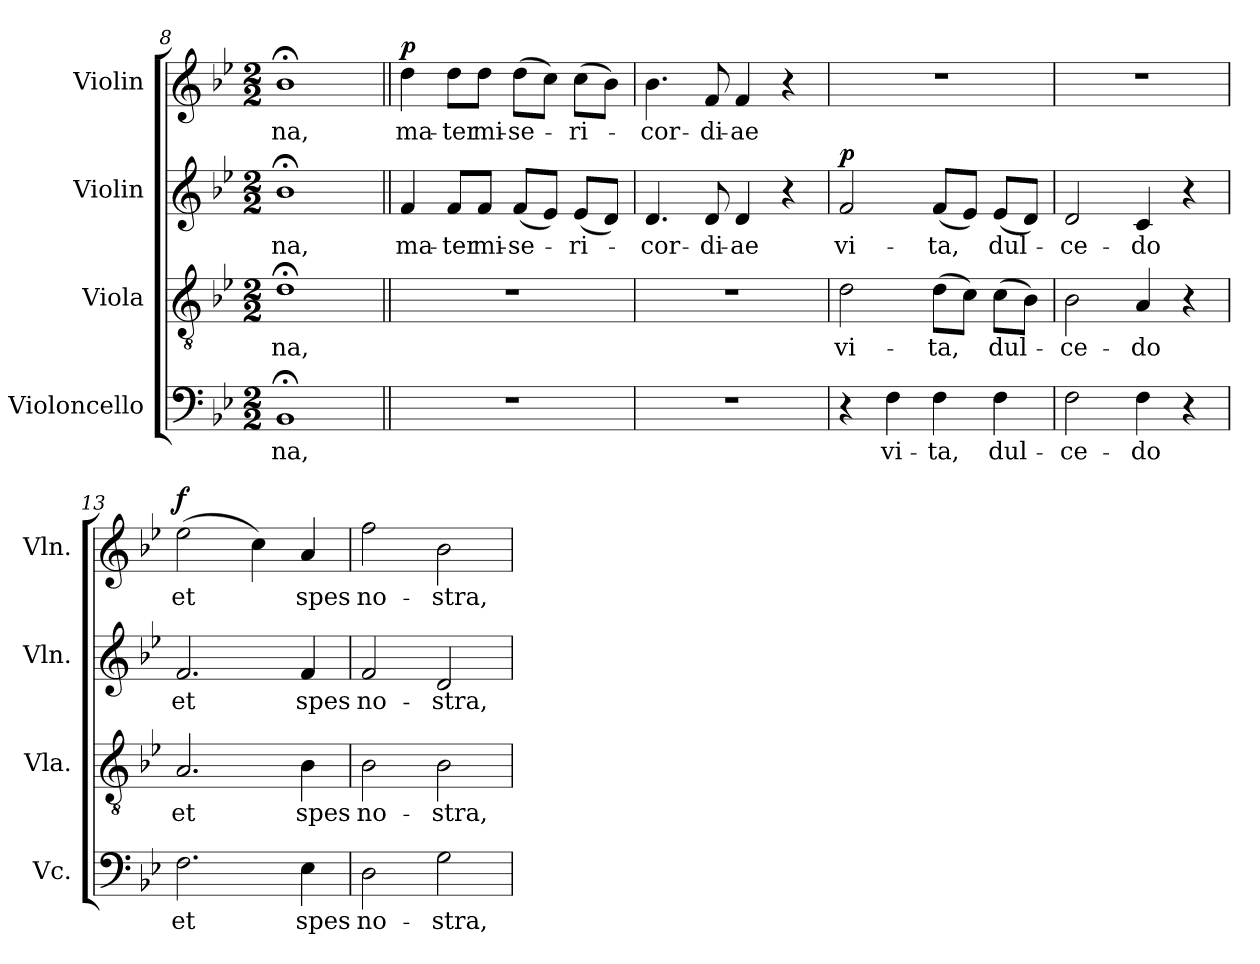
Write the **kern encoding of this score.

**kern	**text	**kern	**text	**kern	**text	**dynam	**kern	**text	**dynam
*part4	*part4	*part3	*part3	*part2	*part2	*part2	*part1	*part1	*part1
*staff4	*staff4	*staff3	*staff3	*staff2	*staff2	*staff2	*staff1	*staff1	*staff1
*I"Violoncello	*	*I"Viola	*	*I"Violin	*	*	*I"Violin	*	*
*I'Vc.	*	*I'Vla.	*	*I'Vln.	*	*	*I'Vln.	*	*
*clefF4	*	*clefGv2	*	*clefG2	*	*	*clefG2	*	*
*k[b-e-]	*	*k[b-e-]	*	*k[b-e-]	*	*	*k[b-e-]	*	*
*B-:	*	*B-:	*	*B-:	*	*	*B-:	*	*
*M2/2	*	*M2/2	*	*M2/2	*	*	*M2/2	*	*
=8	=8	=8	=8	=8	=8	=8	=8	=8	=8
!	!LO:LY:b:color=#000000	!	!	!	!	!	!	!	!
!	!	!	!LO:LY:b:color=#000000	!	!	!	!	!	!
!	!	!	!	!	!LO:LY:b:color=#000000	!	!	!	!
!	!	!	!	!	!	!	!	!LO:LY:b:color=#000000	!
1BB-;i	-na,	1d;i	-na,	1b-;i	-na,	.	1b-;i	-na,	.
!!LO:LB:g=z
=9||	=9||	=9||	=9||	=9||	=9||	=9||	=9||	=9||	=9||
!	!	!	!	!	!LO:LY:b:color=#000000	!	!	!	!
!	!	!	!	!	!	!	!	!LO:LY:b:color=#000000	!
1r	.	1r	.	4fi/	ma-	.	4ddi\	ma-	p
!	!	!	!	!	!LO:LY:b:color=#000000	!	!	!	!
!	!	!	!	!	!	!	!	!LO:LY:b:color=#000000	!
.	.	.	.	8fi/L	-ter	.	8ddi\L	-ter	.
!	!	!	!	!	!LO:LY:b:color=#000000	!	!	!	!
!	!	!	!	!	!	!	!	!LO:LY:b:color=#000000	!
.	.	.	.	8fi/J	mi-	.	8ddi\J	mi-	.
!	!	!	!	!	!LO:LY:b:color=#000000	!	!	!	!
!	!	!	!	!	!	!	!	!LO:LY:b:color=#000000	!
.	.	.	.	(8fi/L	-se-	.	(8ddi\L	-se-	.
.	.	.	.	8e-i/J)	.	.	8cci\J)	.	.
!	!	!	!	!	!LO:LY:b:color=#000000	!	!	!	!
!	!	!	!	!	!	!	!	!LO:LY:b:color=#000000	!
.	.	.	.	(8e-i/L	-ri-	.	(8cci\L	-ri-	.
.	.	.	.	8di/J)	.	.	8b-i\J)	.	.
=10	=10	=10	=10	=10	=10	=10	=10	=10	=10
!	!	!	!	!	!LO:LY:b:color=#000000	!	!	!	!
!	!	!	!	!	!	!	!	!LO:LY:b:color=#000000	!
1r	.	1r	.	4.di/	-cor-	.	4.b-i\	-cor-	.
!	!	!	!	!	!LO:LY:b:color=#000000	!	!	!	!
!	!	!	!	!	!	!	!	!LO:LY:b:color=#000000	!
.	.	.	.	8di/	-di-	.	8fi/	-di-	.
!	!	!	!	!	!LO:LY:b:color=#000000	!	!	!	!
!	!	!	!	!	!	!	!	!LO:LY:b:color=#000000	!
.	.	.	.	4di/	-ae	.	4fi/	-ae	.
.	.	.	.	4r	.	.	4r	.	.
=11	=11	=11	=11	=11	=11	=11	=11	=11	=11
!	!	!	!LO:LY:b:color=#000000	!	!	!	!	!	!
!	!	!	!	!	!LO:LY:b:color=#000000	!	!	!	!
4r	.	2di\	vi-	2fi/	vi-	p	1r	.	.
!	!LO:LY:b:color=#000000	!	!	!	!	!	!	!	!
4Fi\	vi-	.	.	.	.	.	.	.	.
!	!LO:LY:b:color=#000000	!	!	!	!	!	!	!	!
!	!	!	!LO:LY:b:color=#000000	!	!	!	!	!	!
!	!	!	!	!	!LO:LY:b:color=#000000	!	!	!	!
4Fi\	-ta,	(8di\L	-ta,	(8fi/L	-ta,	.	.	.	.
.	.	8ci\J)	.	8e-i/J)	.	.	.	.	.
!	!LO:LY:b:color=#000000	!	!	!	!	!	!	!	!
!	!	!	!LO:LY:b:color=#000000	!	!	!	!	!	!
!	!	!	!	!	!LO:LY:b:color=#000000	!	!	!	!
4Fi\	dul-	(8ci\L	dul-	(8e-i/L	dul-	.	.	.	.
.	.	8B-i\J)	.	8di/J)	.	.	.	.	.
=12	=12	=12	=12	=12	=12	=12	=12	=12	=12
!	!LO:LY:b:color=#000000	!	!	!	!	!	!	!	!
!	!	!	!LO:LY:b:color=#000000	!	!	!	!	!	!
!	!	!	!	!	!LO:LY:b:color=#000000	!	!	!	!
2Fi\	-ce-	2B-i\	-ce-	2di/	-ce-	.	1r	.	.
!	!LO:LY:b:color=#000000	!	!	!	!	!	!	!	!
!	!	!	!LO:LY:b:color=#000000	!	!	!	!	!	!
!	!	!	!	!	!LO:LY:b:color=#000000	!	!	!	!
4Fi\	-do	4Ai/	-do	4ci/	-do	.	.	.	.
4r	.	4r	.	4r	.	.	.	.	.
=13	=13	=13	=13	=13	=13	=13	=13	=13	=13
!	!LO:LY:b:color=#000000	!	!	!	!	!	!	!	!
!	!	!	!LO:LY:b:color=#000000	!	!	!	!	!	!
!	!	!	!	!	!LO:LY:b:color=#000000	!	!	!	!
!	!	!	!	!	!	!	!	!LO:LY:b:color=#000000	!
2.Fi\	et	2.Ai/	et	2.fi/	et	.	(2ee-i\	et	f
.	.	.	.	.	.	.	4cci\)	.	.
!	!LO:LY:b:color=#000000	!	!	!	!	!	!	!	!
!	!	!	!LO:LY:b:color=#000000	!	!	!	!	!	!
!	!	!	!	!	!LO:LY:b:color=#000000	!	!	!	!
!	!	!	!	!	!	!	!	!LO:LY:b:color=#000000	!
4E-i\	spes	4B-i\	spes	4fi/	spes	.	4ai/	spes	.
=14	=14	=14	=14	=14	=14	=14	=14	=14	=14
!	!LO:LY:b:color=#000000	!	!	!	!	!	!	!	!
!	!	!	!LO:LY:b:color=#000000	!	!	!	!	!	!
!	!	!	!	!	!LO:LY:b:color=#000000	!	!	!	!
!	!	!	!	!	!	!	!	!LO:LY:b:color=#000000	!
2Di\	no-	2B-i\	no-	2fi/	no-	.	2ffi\	no-	.
!	!LO:LY:b:color=#000000	!	!	!	!	!	!	!	!
!	!	!	!LO:LY:b:color=#000000	!	!	!	!	!	!
!	!	!	!	!	!LO:LY:b:color=#000000	!	!	!	!
!	!	!	!	!	!	!	!	!LO:LY:b:color=#000000	!
2Gi\	-stra,	2B-i\	-stra,	2di/	-stra,	.	2b-i\	-stra,	.
=	=	=	=	=	=	=	=	=	=
*-	*-	*-	*-	*-	*-	*-	*-	*-	*-
